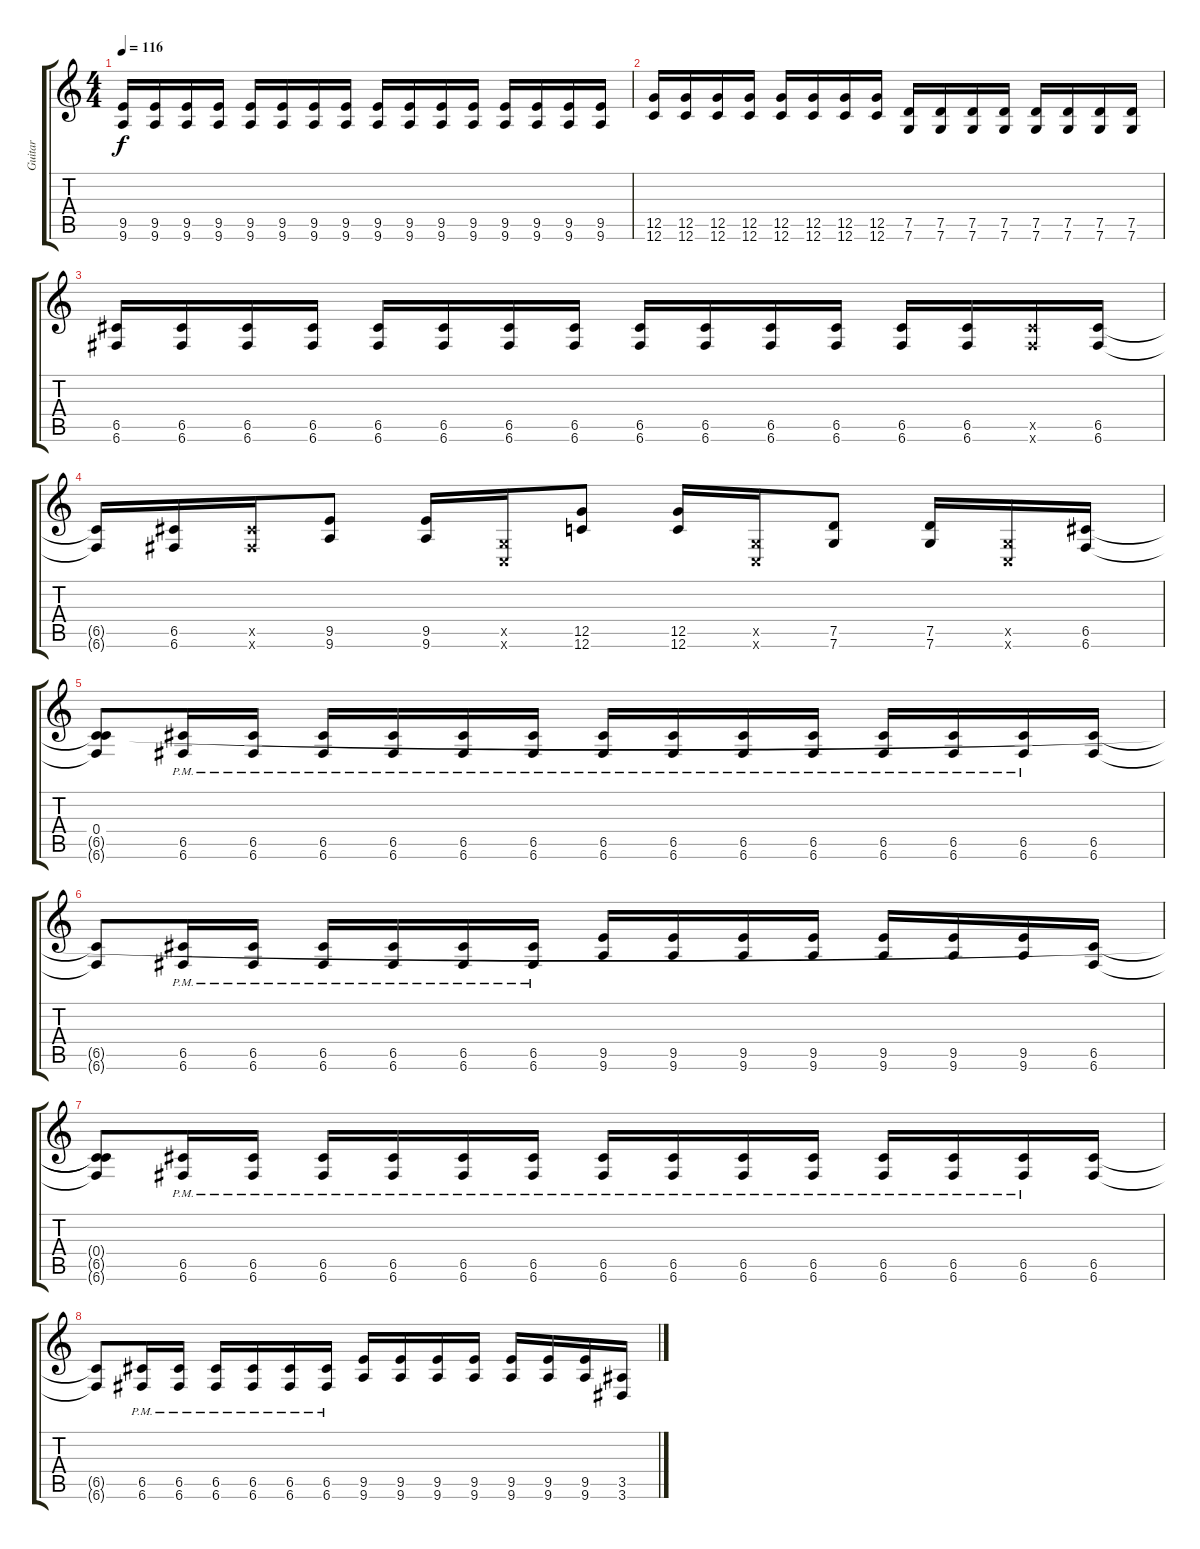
\track ("Guitar" "Guitar") {instrument distortionguitar}
\staff {score tabs}
\tuning (D4 A3 F3 C3 G2 C2) {hide}
\ts (4 4)
\tempo 116
\clef g2
\ks c
(9.5 9.6).16{dy f} (9.5 9.6).16 (9.5 9.6).16 (9.5 9.6).16 (9.5 9.6).16 (9.5 9.6).16 (9.5 9.6).16 (9.5 9.6).16 (9.5 9.6).16 (9.5 9.6).16 (9.5 9.6).16 (9.5 9.6).16 (9.5 9.6).16 (9.5 9.6).16 (9.5 9.6).16 (9.5 9.6).16 |
(12.5 12.6).16 (12.5 12.6).16 (12.5 12.6).16 (12.5 12.6).16 (12.5 12.6).16 (12.5 12.6).16 (12.5 12.6).16 (12.5 12.6).16 (7.5 7.6).16 (7.5 7.6).16 (7.5 7.6).16 (7.5 7.6).16 (7.5 7.6).16 (7.5 7.6).16 (7.5 7.6).16 (7.5 7.6).16 |
(6.5 6.6).16{volume 10 instrument overdrivenguitar} (6.5 6.6).16 (6.5 6.6).16 (6.5 6.6).16 (6.5 6.6).16 (6.5 6.6).16 (6.5 6.6).16 (6.5 6.6).16 (6.5 6.6).16 (6.5 6.6).16 (6.5 6.6).16 (6.5 6.6).16 (6.5 6.6).16 (6.5 6.6).16 (6.5{x} 6.6{x}).16{volume 14 instrument distortionguitar} (6.5 6.6).16 |
(6.5{t} 6.6{t}).16 (6.5 6.6).16 (6.5{x} 6.6{x}).16 (9.5 9.6).8 (9.5 9.6).16 (0.5{x} 0.6{x}).16 (12.5 12.6).8 (12.5 12.6).16 (0.5{x} 0.6{x}).16 (7.5 7.6).8 (7.5 7.6).16 (0.5{x} 0.6{x}).16 (6.5 6.6).16 |
(0.4 6.5{t} 6.6{t}).8 (6.5{pm} 6.6{pm}).16 (6.5{pm} 6.6{pm}).16 (6.5{pm} 6.6{pm}).16 (6.5{pm} 6.6{pm}).16 (6.5{pm} 6.6{pm}).16 (6.5{pm} 6.6{pm}).16 (6.5{pm} 6.6{pm}).16 (6.5{pm} 6.6{pm}).16 (6.5{pm} 6.6{pm}).16 (6.5{pm} 6.6{pm}).16 (6.5{pm} 6.6{pm}).16 (6.5{pm} 6.6{pm}).16 (6.5{pm} 6.6{pm}).16 (6.5 6.6).16 |
(6.5{t} 6.6{t}).8 (6.5{pm} 6.6{pm}).16 (6.5{pm} 6.6{pm}).16 (6.5{pm} 6.6{pm}).16 (6.5{pm} 6.6{pm}).16 (6.5{pm} 6.6{pm}).16 (6.5{pm} 6.6{pm}).16 (9.5 9.6).16 (9.5 9.6).16 (9.5 9.6).16 (9.5 9.6).16 (9.5 9.6).16 (9.5 9.6).16 (9.5 9.6).16 (6.5 6.6).16 |
(0.4{t} 6.5{t} 6.6{t}).8 (6.5{pm} 6.6{pm}).16 (6.5{pm} 6.6{pm}).16 (6.5{pm} 6.6{pm}).16 (6.5{pm} 6.6{pm}).16 (6.5{pm} 6.6{pm}).16 (6.5{pm} 6.6{pm}).16 (6.5{pm} 6.6{pm}).16 (6.5{pm} 6.6{pm}).16 (6.5{pm} 6.6{pm}).16 (6.5{pm} 6.6{pm}).16 (6.5{pm} 6.6{pm}).16 (6.5{pm} 6.6{pm}).16 (6.5{pm} 6.6{pm}).16 (6.5 6.6).16 |
(6.5{t} 6.6{t}).8 (6.5{pm} 6.6{pm}).16 (6.5{pm} 6.6{pm}).16 (6.5{pm} 6.6{pm}).16 (6.5{pm} 6.6{pm}).16 (6.5{pm} 6.6{pm}).16 (6.5{pm} 6.6{pm}).16 (9.5 9.6).16 (9.5 9.6).16 (9.5 9.6).16 (9.5 9.6).16 (9.5 9.6).16 (9.5 9.6).16 (9.5 9.6).16 (3.5 3.6).16
